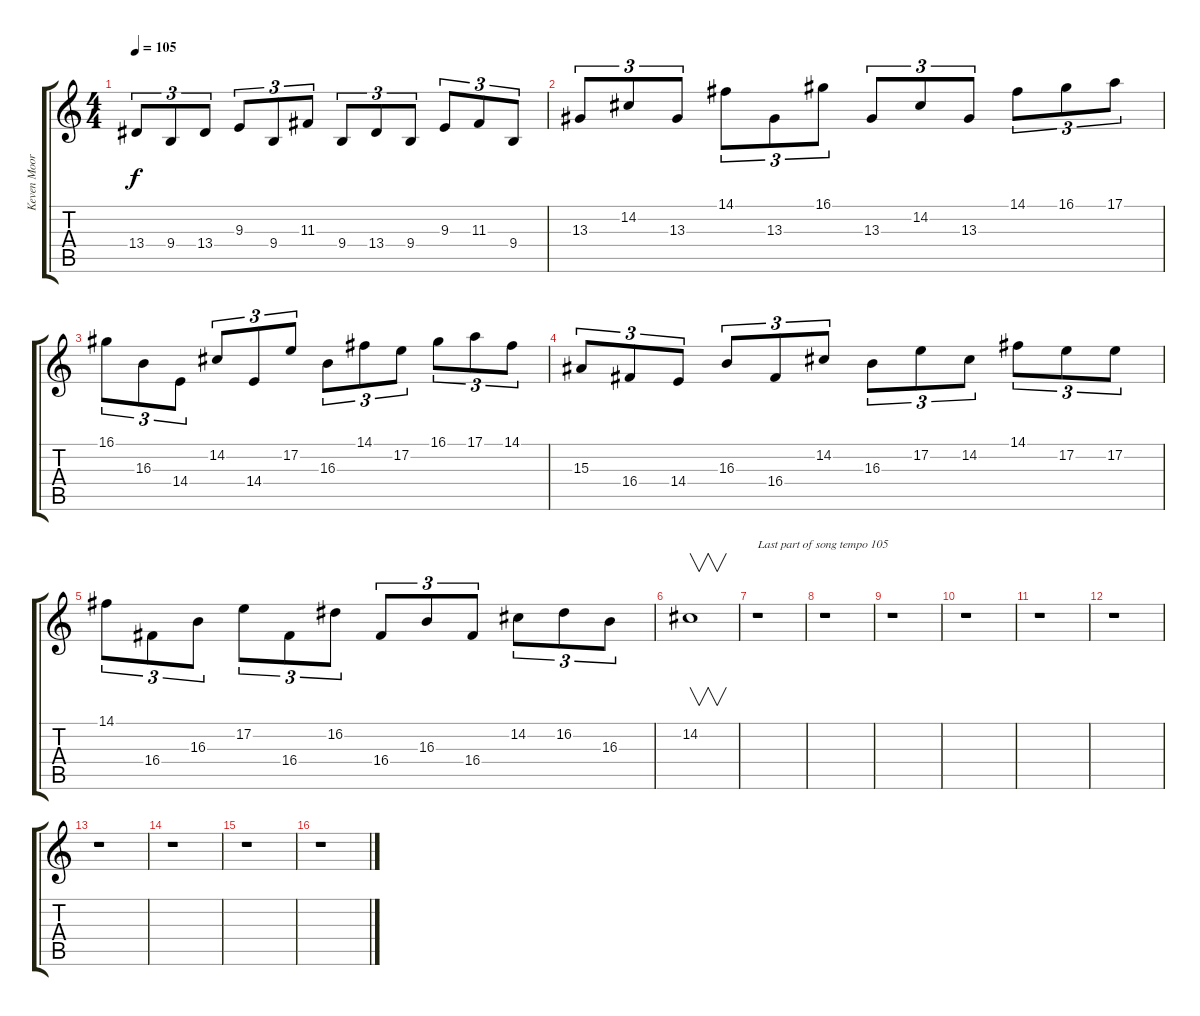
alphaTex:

\track ("Keven Moore" "Keven Moor") {instrument synthbrass2}
\staff {score tabs}
\tuning (E4 B3 G3 D3 A2 E2) {hide}
\ts (4 4)
\tempo 105
\clef g2
\ks c
13.4.8{tu (3 2) dy f} 9.4.8{tu (3 2)} 13.4.8{tu (3 2)} 9.3.8{tu (3 2)} 9.4.8{tu (3 2)} 11.3.8{tu (3 2)} 9.4.8{tu (3 2)} 13.4.8{tu (3 2)} 9.4.8{tu (3 2)} 9.3.8{tu (3 2)} 11.3.8{tu (3 2)} 9.4.8{tu (3 2)} |
13.3.8{tu (3 2)} 14.2.8{tu (3 2)} 13.3.8{tu (3 2)} 14.1.8{tu (3 2)} 13.3.8{tu (3 2)} 16.1.8{tu (3 2)} 13.3.8{tu (3 2)} 14.2.8{tu (3 2)} 13.3.8{tu (3 2)} 14.1.8{tu (3 2)} 16.1.8{tu (3 2)} 17.1.8{tu (3 2)} |
16.1.8{tu (3 2)} 16.3.8{tu (3 2)} 14.4.8{tu (3 2)} 14.2.8{tu (3 2)} 14.4.8{tu (3 2)} 17.2.8{tu (3 2)} 16.3.8{tu (3 2)} 14.1.8{tu (3 2)} 17.2.8{tu (3 2)} 16.1.8{tu (3 2)} 17.1.8{tu (3 2)} 14.1.8{tu (3 2)} |
15.3.8{tu (3 2)} 16.4.8{tu (3 2)} 14.4.8{tu (3 2)} 16.3.8{tu (3 2)} 16.4.8{tu (3 2)} 14.2.8{tu (3 2)} 16.3.8{tu (3 2)} 17.2.8{tu (3 2)} 14.2.8{tu (3 2)} 14.1.8{tu (3 2)} 17.2.8{tu (3 2)} 17.2.8{tu (3 2)} |
14.1.8{tu (3 2)} 16.4.8{tu (3 2)} 16.3.8{tu (3 2)} 17.2.8{tu (3 2)} 16.4.8{tu (3 2)} 16.2.8{tu (3 2)} 16.4.8{tu (3 2)} 16.3.8{tu (3 2)} 16.4.8{tu (3 2)} 14.2.8{tu (3 2)} 16.2.8{tu (3 2)} 16.3.8{tu (3 2)} |
14.2.1{v} |
r.1{txt "Last part of song tempo 105"} |
r.1 |
r.1 |
r.1 |
r.1 |
r.1 |
r.1 |
r.1 |
r.1 |
r.1
